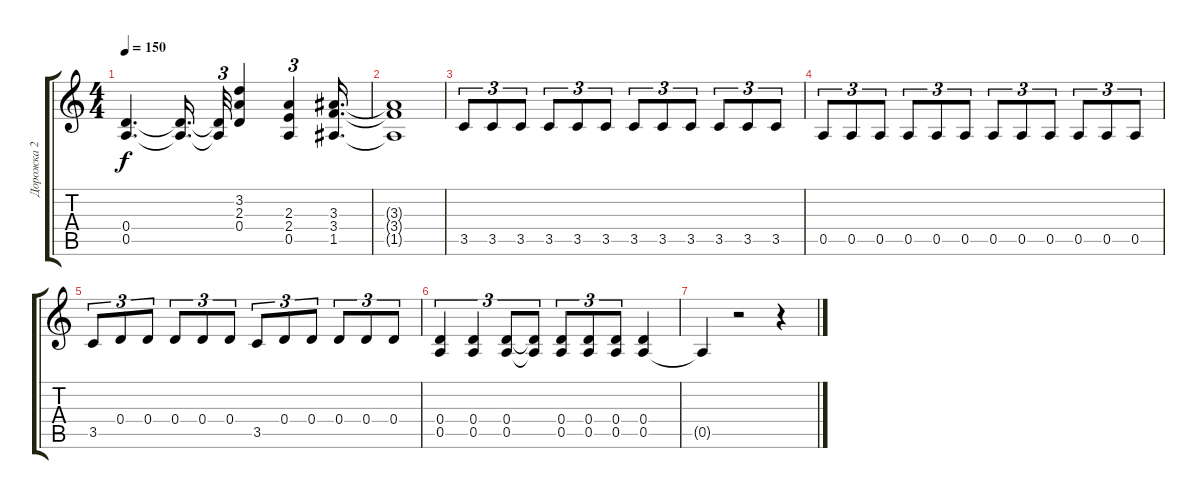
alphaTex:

\track ("Дорожка 2" "Дорожка 2") {instrument distortionguitar}
\staff {score tabs}
\tuning (E4 B3 G3 D3 A2 E2) {hide}
\ts (4 4)
\tempo 150
\clef g2
\ks c
(0.4{t} 0.5{t}).4{d dy f} (0.4{t} 0.5{t}).16{d} (0.4{t} 0.5{t}).32{tu (3 2)} (3.2 2.3 0.4).4 (2.3 2.4 0.5).4{tu (3 2)} (3.3 3.4 1.5).16{d} |
(3.3{t} 3.4{t} 1.5{t}).1 |
3.5.8{tu (3 2)} 3.5.8{tu (3 2)} 3.5.8{tu (3 2)} 3.5.8{tu (3 2)} 3.5.8{tu (3 2)} 3.5.8{tu (3 2)} 3.5.8{tu (3 2)} 3.5.8{tu (3 2)} 3.5.8{tu (3 2)} 3.5.8{tu (3 2)} 3.5.8{tu (3 2)} 3.5.8{tu (3 2)} |
0.5.8{tu (3 2)} 0.5.8{tu (3 2)} 0.5.8{tu (3 2)} 0.5.8{tu (3 2)} 0.5.8{tu (3 2)} 0.5.8{tu (3 2)} 0.5.8{tu (3 2)} 0.5.8{tu (3 2)} 0.5.8{tu (3 2)} 0.5.8{tu (3 2)} 0.5.8{tu (3 2)} 0.5.8{tu (3 2)} |
3.5.8{tu (3 2)} 0.4.8{tu (3 2)} 0.4.8{tu (3 2)} 0.4.8{tu (3 2)} 0.4.8{tu (3 2)} 0.4.8{tu (3 2)} 3.5.8{tu (3 2)} 0.4.8{tu (3 2)} 0.4.8{tu (3 2)} 0.4.8{tu (3 2)} 0.4.8{tu (3 2)} 0.4.8{tu (3 2)} |
(0.4 0.5).4{tu (3 2)} (0.4 0.5).4{tu (3 2)} (0.4 0.5).8{tu (3 2)} (0.4{t} 0.5{t}).8{tu (3 2)} (0.4 0.5).8{tu (3 2)} (0.4 0.5).8{tu (3 2)} (0.4 0.5).8{tu (3 2)} (0.4 0.5).4 |
0.5{t}.4 r.2 r.4
